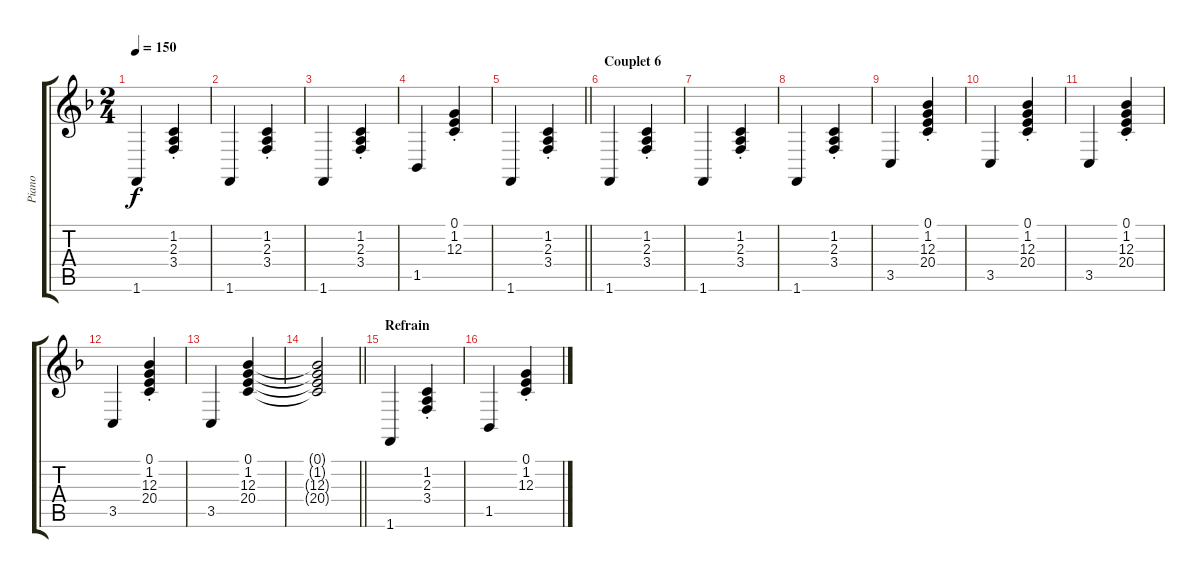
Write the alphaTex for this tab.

\track ("Piano" "Piano") {instrument acousticgrandpiano}
\staff {score tabs}
\tuning (E4 B3 G3 D3 A2 E2) {hide}
\ts (2 4)
\tempo 150
\clef g2
\ks f
1.6.4{dy f} (1.2{st} 2.3{st} 3.4{st}).4 |
1.6.4 (1.2{st} 2.3{st} 3.4{st}).4 |
1.6.4 (1.2{st} 2.3{st} 3.4{st}).4 |
1.5.4 (0.1{st} 1.2{st} 12.3{st}).4 |
\barLineRight lightlight
1.6.4 (1.2{st} 2.3{st} 3.4{st}).4 |
\section ("" "Couplet 6")
1.6.4 (1.2{st} 2.3{st} 3.4{st}).4 |
1.6.4 (1.2{st} 2.3{st} 3.4{st}).4 |
1.6.4 (1.2{st} 2.3{st} 3.4{st}).4 |
3.5.4 (0.1{st} 1.2{st} 12.3{st} 20.4{st}).4 |
3.5.4 (0.1{st} 1.2{st} 12.3{st} 20.4{st}).4 |
3.5.4 (0.1{st} 1.2{st} 12.3{st} 20.4{st}).4 |
3.5.4 (0.1{st} 1.2{st} 12.3{st} 20.4{st}).4 |
3.5.4 (0.1 1.2 12.3 20.4).4 |
\barLineRight lightlight
(0.1{t} 1.2{t} 12.3{t} 20.4{t}).2 |
\section ("" "Refrain")
1.6.4 (1.2{st} 2.3{st} 3.4{st}).4 |
1.5.4 (0.1{st} 1.2{st} 12.3{st}).4
